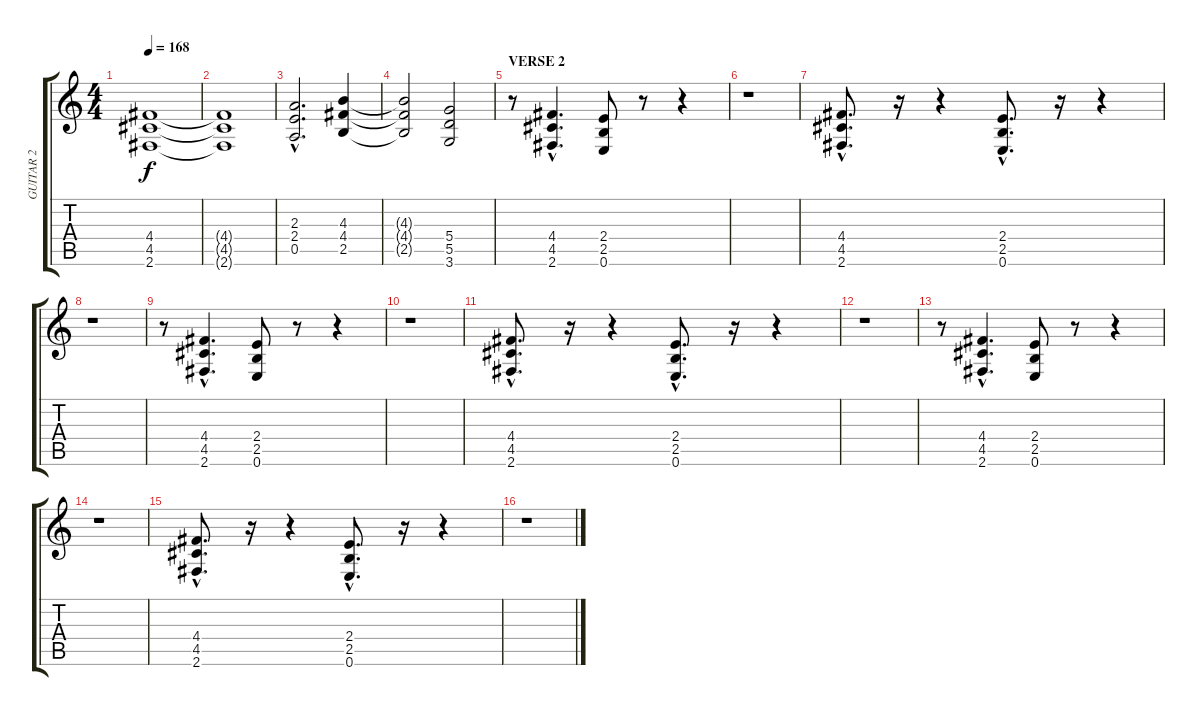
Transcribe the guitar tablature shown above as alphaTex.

\track ("GUITAR 2" "GUITAR 2") {instrument distortionguitar}
\staff {score tabs}
\tuning (E4 B3 G3 D3 A2 E2) {hide}
\ts (4 4)
\tempo 168
\clef g2
\ks c
(4.4 4.5 2.6).1{dy f} |
(4.4{t} 4.5{t} 2.6{t}).1 |
(2.3{hac} 2.4{hac} 0.5{hac}).2{d} (4.3 4.4 2.5).4 |
(4.3{t} 4.4{t} 2.5{t}).2 (5.4 5.5 3.6).2 |
\section ("" "VERSE 2")
r.8 (4.4{hac} 4.5{hac} 2.6{hac}).4{d} (2.4 2.5 0.6).8 r.8 r.4 |
r.1 |
(4.4{hac} 4.5{hac} 2.6{hac}).8{d} r.16 r.4 (2.4{hac} 2.5{hac} 0.6{hac}).8{d} r.16 r.4 |
r.1 |
r.8 (4.4{hac} 4.5{hac} 2.6{hac}).4{d} (2.4 2.5 0.6).8 r.8 r.4 |
r.1 |
(4.4{hac} 4.5{hac} 2.6{hac}).8{d} r.16 r.4 (2.4{hac} 2.5{hac} 0.6{hac}).8{d} r.16 r.4 |
r.1 |
r.8 (4.4{hac} 4.5{hac} 2.6{hac}).4{d} (2.4 2.5 0.6).8 r.8 r.4 |
r.1 |
(4.4{hac} 4.5{hac} 2.6{hac}).8{d} r.16 r.4 (2.4{hac} 2.5{hac} 0.6{hac}).8{d} r.16 r.4 |
r.1
